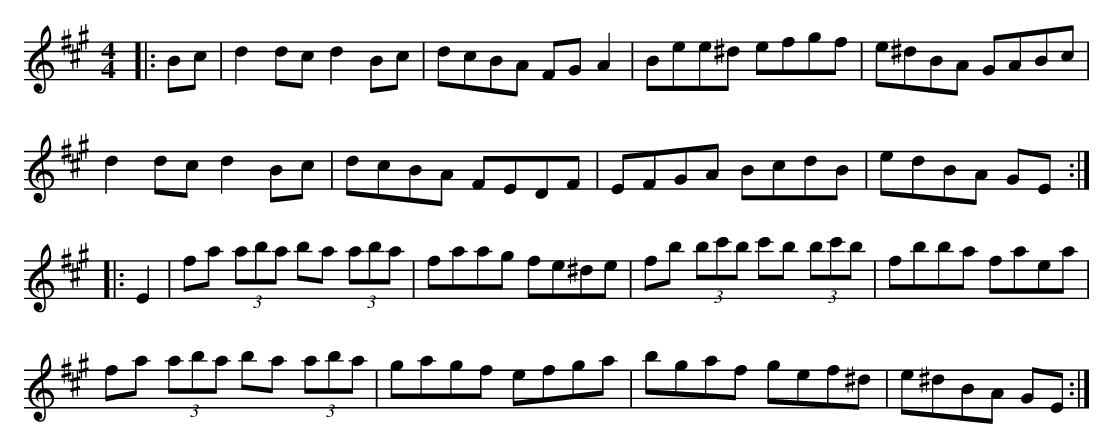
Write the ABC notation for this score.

X:1
M:4/4
K:Emix
|:Bc|d2dc d2 Bc|dcBA FGA2|Bee^d efgf|e^dBA GABc|
d2dc d2 Bc|dcBA FEDF|EFGA BcdB|edBA GE:|
|:E2|fa (3aba ba (3aba|faag fe^de|fb (3bc'b c'b (3bc'b|fbba faea|
fa (3aba ba (3aba|gagf efga|bgaf gef^d|e^dBA GE:|
